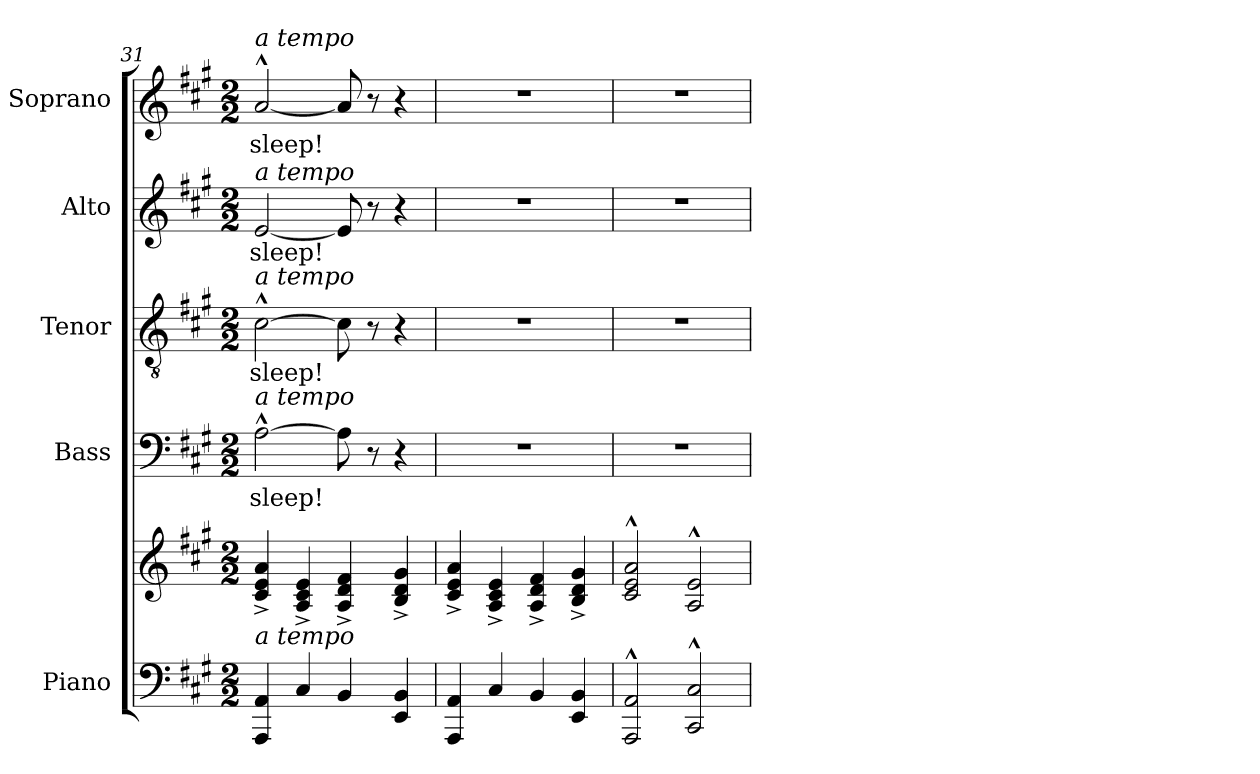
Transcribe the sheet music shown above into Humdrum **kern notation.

**kern	**kern	**kern	**text	**kern	**text	**kern	**text	**kern	**text
*part5	*part5	*part4	*part4	*part3	*part3	*part2	*part2	*part1	*part1
*staff6	*staff5	*staff4	*staff4	*staff3	*staff3	*staff2	*staff2	*staff1	*staff1
*I"Piano	*	*I"Bass	*	*I"Tenor	*	*I"Alto	*	*I"Soprano	*
*I'Pno.	*	*I'B.	*	*I'T.	*	*I'A.	*	*I'S.	*
*clefF4	*clefG2	*clefF4	*	*clefGv2	*	*clefG2	*	*clefG2	*
*	*	*	*	*ITrd7c12	*	*	*	*	*
*k[f#c#g#]	*k[f#c#g#]	*k[f#c#g#]	*	*k[f#c#g#]	*	*k[f#c#g#]	*	*k[f#c#g#]	*
*A:	*A:	*A:	*	*A:	*	*A:	*	*A:	*
*M2/2	*M2/2	*M2/2	*	*M2/2	*	*M2/2	*	*M2/2	*
=31	=31	=31	=31	=31	=31	=31	=31	=31	=31
!	!	!	!LO:LY:b:color=#000000	!	!	!	!	!	!
!	!	!	!	!	!LO:LY:b:color=#000000	!	!	!	!
!	!	!	!	!	!	!	!LO:LY:b:color=#000000	!	!
!	!	!	!	!	!	!	!	!LO:TX:a:i:t=a tempo	!
!	!	!	!	!	!	!LO:TX:a:i:t=a tempo	!	!	!
!	!	!	!	!LO:TX:a:i:t=a tempo	!	!	!	!	!
!	!	!LO:TX:a:i:t=a tempo	!	!	!	!	!	!	!
!	!LO:TX:b:i:t=a tempo	!	!	!	!	!	!	!	!
!	!	!	!	!	!	!	!	!	!LO:LY:b:color=#000000
4AAAi/ 4AAi	4c#i/^ 4ei^ 4ai^	[2A^^i\	sleep!	[2C#^^i\	sleep!	[2ei/	sleep!	[2a^^i/	sleep!
4C#i/	4Ai/^ 4c#i^ 4ei^	.	.	.	.	.	.	.	.
4BBi/	4Ai/^ 4di^ 4f#i^	8Ai\]	.	8C#i\]	.	8ei/]	.	8ai/]	.
.	.	8r	.	8r	.	8r	.	8r	.
4EEi/ 4BBi	4Bi/^ 4di^ 4g#i^	4r	.	4r	.	4r	.	4r	.
=32	=32	=32	=32	=32	=32	=32	=32	=32	=32
4AAAi/ 4AAi	4c#i/^ 4ei^ 4ai^	1r	.	1r	.	1r	.	1r	.
4C#i/	4Ai/^ 4c#i^ 4ei^	.	.	.	.	.	.	.	.
4BBi/	4Ai/^ 4di^ 4f#i^	.	.	.	.	.	.	.	.
4EEi/ 4BBi	4Bi/^ 4di^ 4g#i^	.	.	.	.	.	.	.	.
=33	=33	=33	=33	=33	=33	=33	=33	=33	=33
2AAAi/^^ 2AAi^^	2c#i/^^ 2ei^^ 2ai^^	1r	.	1r	.	1r	.	1r	.
2CC#i/^^ 2C#i^^	2Ai/^^ 2ei^^	.	.	.	.	.	.	.	.
=	=	=	=	=	=	=	=	=	=
*-	*-	*-	*-	*-	*-	*-	*-	*-	*-
